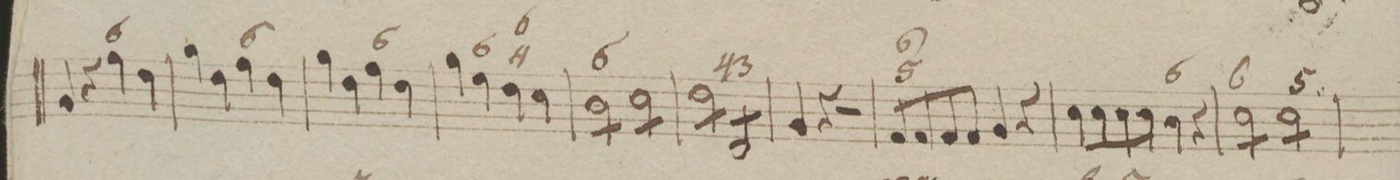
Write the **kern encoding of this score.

**kern	**fba	**dynam
*I"Organ.	*	*
*clefF4	*	*
*k[b-e-]	*	*
*met(c)	*	*
*M4/4	*	*
4BB-\	.	.
4r	.	.
4A\	6	.
4F\	.	.
=89	=89	=89
4B-\	.	.
4F\	.	.
4A\	6	.
4F\	.	.
=90	=90	=90
4B-\	.	.
4F\	.	.
4A\	6	.
4F\	.	.
=91	=91	=91
4B-\	.	.
4G\	6	.
4F\	6 4	.
4E-\	.	.
=92	=92	=92
8D\L	6	.
8D\	.	.
8D\	.	.
8D\J	.	.
8E-\L	.	.
8E-\	.	.
8E-\	.	.
8E-\J	.	.
=93	=93	=93
8F\L	.	.
8F\	.	.
8F\	4	.
8F\J	.	.
8FF/L	3	.
8FF/	.	.
8FF/	.	.
8FF/J	.	.
*Xtremolo	*	*
=94	=94	=94
4BB-/	.	.
4r	.	.
2r	.	.
=95	=95	=95
8AA/L	6 5	.
8AA/	.	.
8AA/	.	.
8AA/J	.	.
4BB-/	.	.
4r	.	.
=96	=96	=96
8E-\L	.	.
8E-\	.	.
8E-\	.	.
8E-\J	.	.
4D\	6	.
4r	.	.
=97	=97	=97
*tremolo	*	*
8E-\L	6	.
8E-\	.	.
8E-\	.	.
8E-\J	.	.
8E-\L	5	.
8E-\	.	.
8E-\	.	.
8E-\J	.	.
=98	=98	=98
*-	*-	*-
